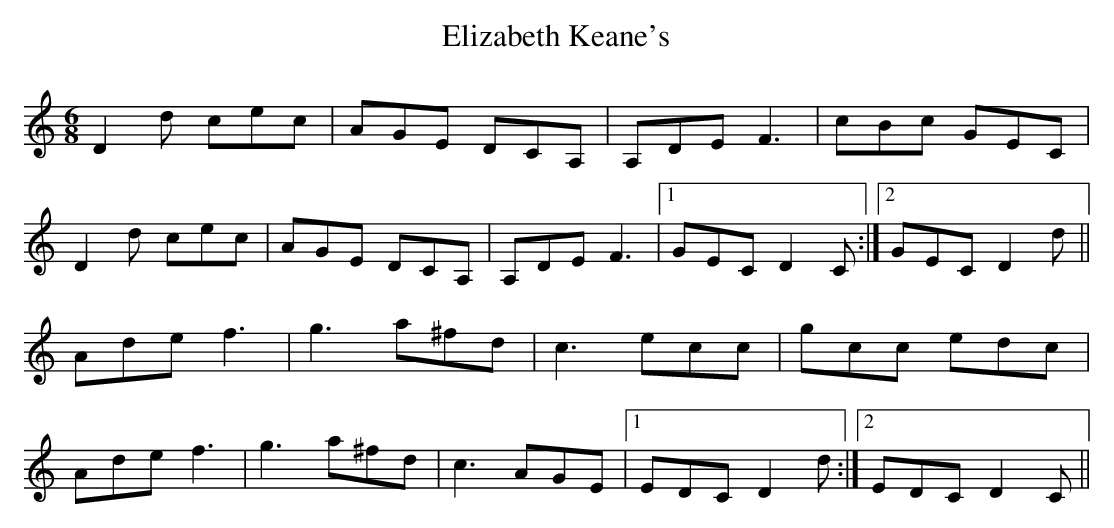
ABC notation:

X:1
T:Elizabeth Keane's
M:6/8
K:Ddor
D2d cec|AGE DCA,|A,DE F3|cBc GEC|
D2d cec|AGE DCA,|A,DE F3|1 GEC D2C:|2 GEC D2d||
Ade f3|g3 a^fd|c3 ecc|gcc edc|
Ade f3|g3 a^fd|c3 AGE|1 EDC D2d:|2 EDC D2C||
